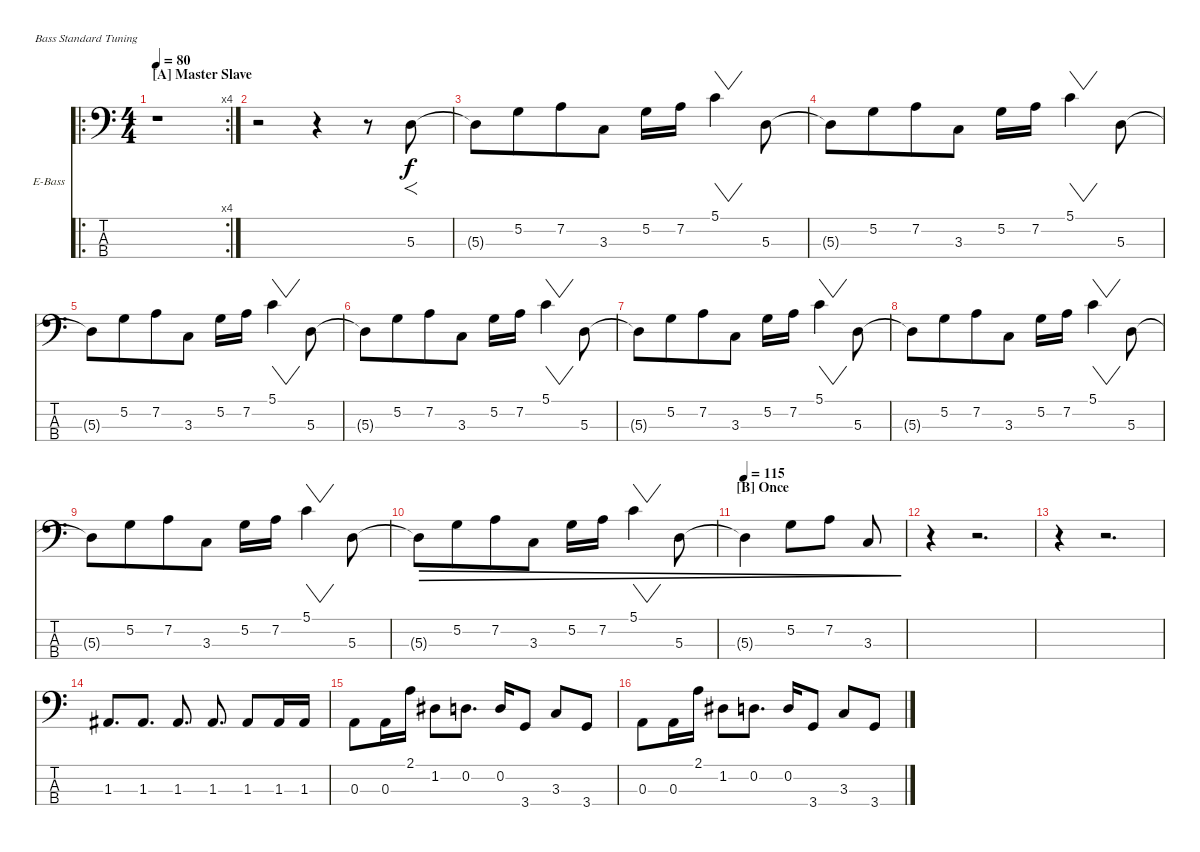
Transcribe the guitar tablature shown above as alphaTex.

\defaultSystemsLayout 4
\bracketExtendMode nobrackets
\firstSystemTrackNameOrientation horizontal
\otherSystemsTrackNameOrientation horizontal
\track ("Jeff Ament" "E-Bass") {instrument electricbassfinger}
\staff {score tabs}
\tuning (G2 D2 A1 E1)
\ro
\rc 4
\ts (4 4)
\section ("A" "Master Slave")
\tempo 80
\clef f4
\ks c
r.1{dy f instrument electricbassfinger} |
r.2 r.4 r.8 5.3.8{f} |
5.3{t}.8 5.2.8{beam merge} 7.2.8 3.3.8 5.2.16 7.2.16 5.1.4{vw} 5.3.8 |
5.3{t}.8 5.2.8{beam merge} 7.2.8 3.3.8 5.2.16 7.2.16 5.1.4{vw} 5.3.8 |
5.3{t}.8 5.2.8{beam merge} 7.2.8 3.3.8 5.2.16 7.2.16 5.1.4{vw} 5.3.8 |
5.3{t}.8 5.2.8{beam merge} 7.2.8 3.3.8 5.2.16 7.2.16 5.1.4{vw} 5.3.8 |
5.3{t}.8 5.2.8{beam merge} 7.2.8 3.3.8 5.2.16 7.2.16 5.1.4{vw} 5.3.8 |
5.3{t}.8 5.2.8{beam merge} 7.2.8 3.3.8 5.2.16 7.2.16 5.1.4{vw} 5.3.8 |
5.3{t}.8 5.2.8{beam merge} 7.2.8 3.3.8 5.2.16 7.2.16 5.1.4{vw} 5.3.8 |
5.3{t}.8{dec} 5.2.8{dec beam merge} 7.2.8{dec} 3.3.8{dec} 5.2.16{dec} 7.2.16{dec} 5.1.4{vw dec} 5.3.8{dec} |
\section ("B" "Once")
\tempo 115
5.3{t}.4{dec} 5.2.8{dec} 7.2.8{dec} 3.3.8{dec} |
r.4 r.2{d} |
r.4 r.2{d} |
1.3.8{d} 1.3.8{d} 1.3.8{d} 1.3.8{d} 1.3.8 1.3.16 1.3.16 |
0.3.8 0.3.16 2.1.16 1.2.8 0.2.8{d} 0.2.16 3.4.8 3.3.8 3.4.8 |
0.3.8 0.3.16 2.1.16 1.2.8 0.2.8{d} 0.2.16 3.4.8 3.3.8 3.4.8
